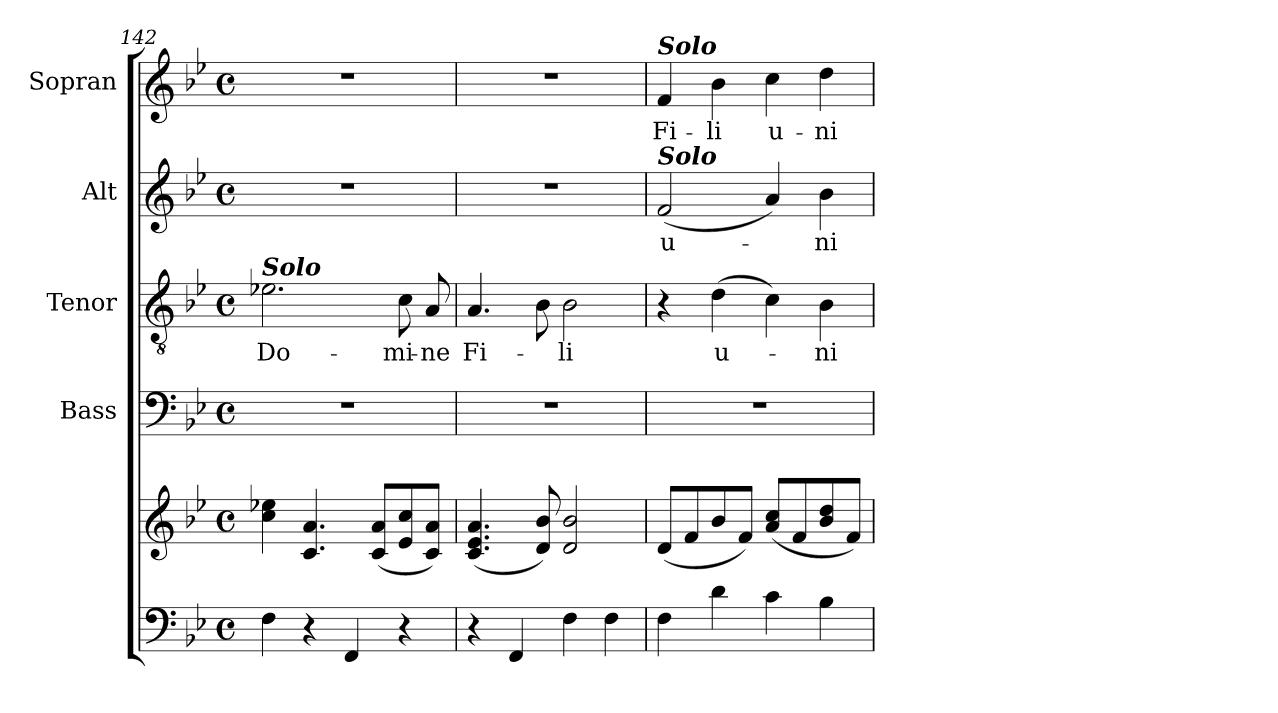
**kern	**kern	**kern	**kern	**text	**kern	**text	**kern	**text
*part5	*part5	*part4	*part3	*part3	*part2	*part2	*part1	*part1
*staff6	*staff5	*staff4	*staff3	*staff3	*staff2	*staff2	*staff1	*staff1
*	*	*I"Bass	*I"Tenor	*	*I"Alt	*	*I"Sopran	*
*	*	*I'B.	*I'T.	*	*I'A.	*	*I'S.	*
!!LO:LB:g=z
*clefF4	*clefG2	*clefF4	*clefGv2	*	*clefG2	*	*clefG2	*
*k[b-e-]	*k[b-e-]	*k[b-e-]	*k[b-e-]	*	*k[b-e-]	*	*k[b-e-]	*
*B-:	*B-:	*B-:	*B-:	*	*B-:	*	*B-:	*
*M4/4	*M4/4	*M4/4	*M4/4	*	*M4/4	*	*M4/4	*
*met(c)	*met(c)	*met(c)	*met(c)	*	*met(c)	*	*met(c)	*
=142	=142	=142	=142	=142	=142	=142	=142	=142
!	!	!	!LO:TX:a:Bi:t=Solo	!	!	!	!	!
!	!	!	!	!LO:LY:b	!	!	!	!
4F\	4cc\ 4ee-X\	1r	2.e-X\	Do-	1r	.	1r	.
4r	4.c/ 4.a/	.	.	.	.	.	.	.
4FF/	.	.	.	.	.	.	.	.
.	(<8c/ 8a/L	.	.	.	.	.	.	.
!	!	!	!	!LO:LY:b	!	!	!	!
4r	8e-/ 8cc/	.	8c\	-mi-	.	.	.	.
!	!	!	!	!LO:LY:b	!	!	!	!
.	8c/ 8a/J)	.	8A/	-ne	.	.	.	.
=143	=143	=143	=143	=143	=143	=143	=143	=143
!	!	!	!	!LO:LY:b	!	!	!	!
4r	(<4.c/ 4.e-/ 4.a/	1r	4.A/	Fi-	1r	.	1r	.
4FF/	.	.	.	.	.	.	.	.
.	8d/ 8b-/)	.	8B-\	.	.	.	.	.
!	!	!	!	!LO:LY:b	!	!	!	!
4F\	2d/ 2b-/	.	2B-\	-li	.	.	.	.
4F\	.	.	.	.	.	.	.	.
=144	=144	=144	=144	=144	=144	=144	=144	=144
!	!	!	!	!	!	!	!LO:TX:a:Bi:t=Solo	!
!	!	!	!	!	!LO:TX:a:Bi:t=Solo	!	!	!
!	!	!	!	!	!	!LO:LY:b	!	!LO:LY:b
4F\	(<8d/L	1r	4r	.	(<2f/	u-	4f/	Fi-
.	8f/	.	.	.	.	.	.	.
!	!	!	!	!LO:LY:b	!	!	!	!LO:LY:b
4d\	8b-/	.	(>4d\	u-	.	.	4b-\	-li
.	8f/J)	.	.	.	.	.	.	.
!	!	!	!	!	!	!	!	!LO:LY:b
4c\	(<8a/ 8cc/L	.	4c\)	.	4a/)	.	4cc\	u-
.	8f/	.	.	.	.	.	.	.
!	!	!	!	!LO:LY:b	!	!LO:LY:b	!	!LO:LY:b
4B-\	8b-/ 8dd/	.	4B-\	-ni-	4b-\	-ni-	4dd\	-ni-
.	8f/J)	.	.	.	.	.	.	.
=	=	=	=	=	=	=	=	=
*-	*-	*-	*-	*-	*-	*-	*-	*-
